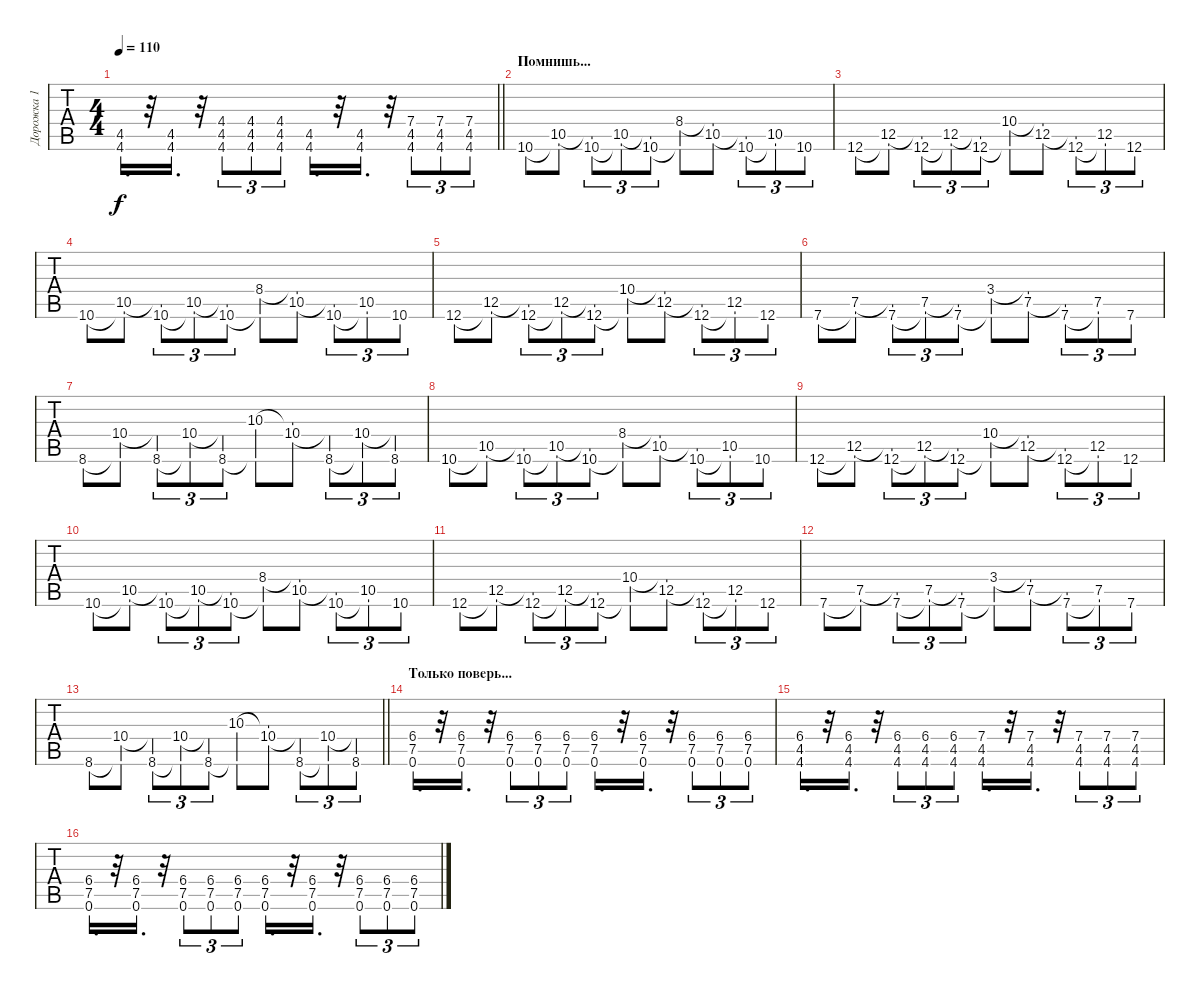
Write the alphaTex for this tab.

\track ("Дорожка 1" "Дорожка 1") {instrument overdrivenguitar}
\staff {tabs}
\tuning (D4 A3 F3 C3 G2 C2) {hide}
\ts (4 4)
\tempo 110
\clef g2
\barLineRight lightlight
\ks c
(4.5 4.6).16{d dy f} r.32 (4.5 4.6).16{d} r.32 (4.4 4.5 4.6).8{tu (3 2)} (4.4 4.5 4.6).8{tu (3 2)} (4.4 4.5 4.6).8{tu (3 2)} (4.5 4.6).16{d} r.32 (4.5 4.6).16{d} r.32 (7.4 4.5 4.6).8{tu (3 2)} (7.4 4.5 4.6).8{tu (3 2)} (7.4 4.5 4.6).8{tu (3 2)} |
\section ("" "Помнишь...")
10.6.8 (10.5 10.6{t}).8 (10.5{t} 10.6).8{tu (3 2)} (10.5 10.6{t}).8{tu (3 2)} (10.5{t} 10.6).8{tu (3 2)} (8.4 10.6{t}).8 (8.4{t} 10.5).8 (10.5{t} 10.6).8{tu (3 2)} (10.5 10.6{t}).8{tu (3 2)} 10.6.8{tu (3 2)} |
12.6.8 (12.5 12.6{t}).8 (12.5{t} 12.6).8{tu (3 2)} (12.5 12.6{t}).8{tu (3 2)} (12.5{t} 12.6).8{tu (3 2)} (10.4 12.6{t}).8 (10.4{t} 12.5).8 (12.5{t} 12.6).8{tu (3 2)} (12.5 12.6{t}).8{tu (3 2)} 12.6.8{tu (3 2)} |
10.6.8 (10.5 10.6{t}).8 (10.5{t} 10.6).8{tu (3 2)} (10.5 10.6{t}).8{tu (3 2)} (10.5{t} 10.6).8{tu (3 2)} (8.4 10.6{t}).8 (8.4{t} 10.5).8 (10.5{t} 10.6).8{tu (3 2)} (10.5 10.6{t}).8{tu (3 2)} 10.6.8{tu (3 2)} |
12.6.8 (12.5 12.6{t}).8 (12.5{t} 12.6).8{tu (3 2)} (12.5 12.6{t}).8{tu (3 2)} (12.5{t} 12.6).8{tu (3 2)} (10.4 12.6{t}).8 (10.4{t} 12.5).8 (12.5{t} 12.6).8{tu (3 2)} (12.5 12.6{t}).8{tu (3 2)} 12.6.8{tu (3 2)} |
7.6.8 (7.5 7.6{t}).8 (7.5{t} 7.6).8{tu (3 2)} (7.5 7.6{t}).8{tu (3 2)} (7.5{t} 7.6).8{tu (3 2)} (3.4 7.6{t}).8 (3.4{t} 7.5).8 (7.5{t} 7.6).8{tu (3 2)} (7.5 7.6{t}).8{tu (3 2)} 7.6.8{tu (3 2)} |
8.6.8 (10.4 8.6{t}).8 (10.4{t} 8.6).8{tu (3 2)} (10.4 8.6{t}).8{tu (3 2)} (10.4{t} 8.6).8{tu (3 2)} (10.3 8.6{t}).8 (10.3{t} 10.4).8 (10.4{t} 8.6).8{tu (3 2)} (10.4 8.6{t}).8{tu (3 2)} (10.4{t} 8.6).8{tu (3 2)} |
10.6.8 (10.5 10.6{t}).8 (10.5{t} 10.6).8{tu (3 2)} (10.5 10.6{t}).8{tu (3 2)} (10.5{t} 10.6).8{tu (3 2)} (8.4 10.6{t}).8 (8.4{t} 10.5).8 (10.5{t} 10.6).8{tu (3 2)} (10.5 10.6{t}).8{tu (3 2)} 10.6.8{tu (3 2)} |
12.6.8 (12.5 12.6{t}).8 (12.5{t} 12.6).8{tu (3 2)} (12.5 12.6{t}).8{tu (3 2)} (12.5{t} 12.6).8{tu (3 2)} (10.4 12.6{t}).8 (10.4{t} 12.5).8 (12.5{t} 12.6).8{tu (3 2)} (12.5 12.6{t}).8{tu (3 2)} 12.6.8{tu (3 2)} |
10.6.8 (10.5 10.6{t}).8 (10.5{t} 10.6).8{tu (3 2)} (10.5 10.6{t}).8{tu (3 2)} (10.5{t} 10.6).8{tu (3 2)} (8.4 10.6{t}).8 (8.4{t} 10.5).8 (10.5{t} 10.6).8{tu (3 2)} (10.5 10.6{t}).8{tu (3 2)} 10.6.8{tu (3 2)} |
12.6.8 (12.5 12.6{t}).8 (12.5{t} 12.6).8{tu (3 2)} (12.5 12.6{t}).8{tu (3 2)} (12.5{t} 12.6).8{tu (3 2)} (10.4 12.6{t}).8 (10.4{t} 12.5).8 (12.5{t} 12.6).8{tu (3 2)} (12.5 12.6{t}).8{tu (3 2)} 12.6.8{tu (3 2)} |
7.6.8 (7.5 7.6{t}).8 (7.5{t} 7.6).8{tu (3 2)} (7.5 7.6{t}).8{tu (3 2)} (7.5{t} 7.6).8{tu (3 2)} (3.4 7.6{t}).8 (3.4{t} 7.5).8 (7.5{t} 7.6).8{tu (3 2)} (7.5 7.6{t}).8{tu (3 2)} 7.6.8{tu (3 2)} |
\barLineRight lightlight
8.6.8 (10.4 8.6{t}).8 (10.4{t} 8.6).8{tu (3 2)} (10.4 8.6{t}).8{tu (3 2)} (10.4{t} 8.6).8{tu (3 2)} (10.3 8.6{t}).8 (10.3{t} 10.4).8 (10.4{t} 8.6).8{tu (3 2)} (10.4 8.6{t}).8{tu (3 2)} (10.4{t} 8.6).8{tu (3 2)} |
\section ("" "Только поверь...")
(6.4 7.5 0.6).16{d} r.32 (6.4 7.5 0.6).16{d} r.32 (6.4 7.5 0.6).8{tu (3 2)} (6.4 7.5 0.6).8{tu (3 2)} (6.4 7.5 0.6).8{tu (3 2)} (6.4 7.5 0.6).16{d} r.32 (6.4 7.5 0.6).16{d} r.32 (6.4 7.5 0.6).8{tu (3 2)} (6.4 7.5 0.6).8{tu (3 2)} (6.4 7.5 0.6).8{tu (3 2)} |
(6.4 4.5 4.6).16{d} r.32 (6.4 4.5 4.6).16{d} r.32 (6.4 4.5 4.6).8{tu (3 2)} (6.4 4.5 4.6).8{tu (3 2)} (6.4 4.5 4.6).8{tu (3 2)} (7.4 4.5 4.6).16{d} r.32 (7.4 4.5 4.6).16{d} r.32 (7.4 4.5 4.6).8{tu (3 2)} (7.4 4.5 4.6).8{tu (3 2)} (7.4 4.5 4.6).8{tu (3 2)} |
(6.4 7.5 0.6).16{d} r.32 (6.4 7.5 0.6).16{d} r.32 (6.4 7.5 0.6).8{tu (3 2)} (6.4 7.5 0.6).8{tu (3 2)} (6.4 7.5 0.6).8{tu (3 2)} (6.4 7.5 0.6).16{d} r.32 (6.4 7.5 0.6).16{d} r.32 (6.4 7.5 0.6).8{tu (3 2)} (6.4 7.5 0.6).8{tu (3 2)} (6.4 7.5 0.6).8{tu (3 2)}
